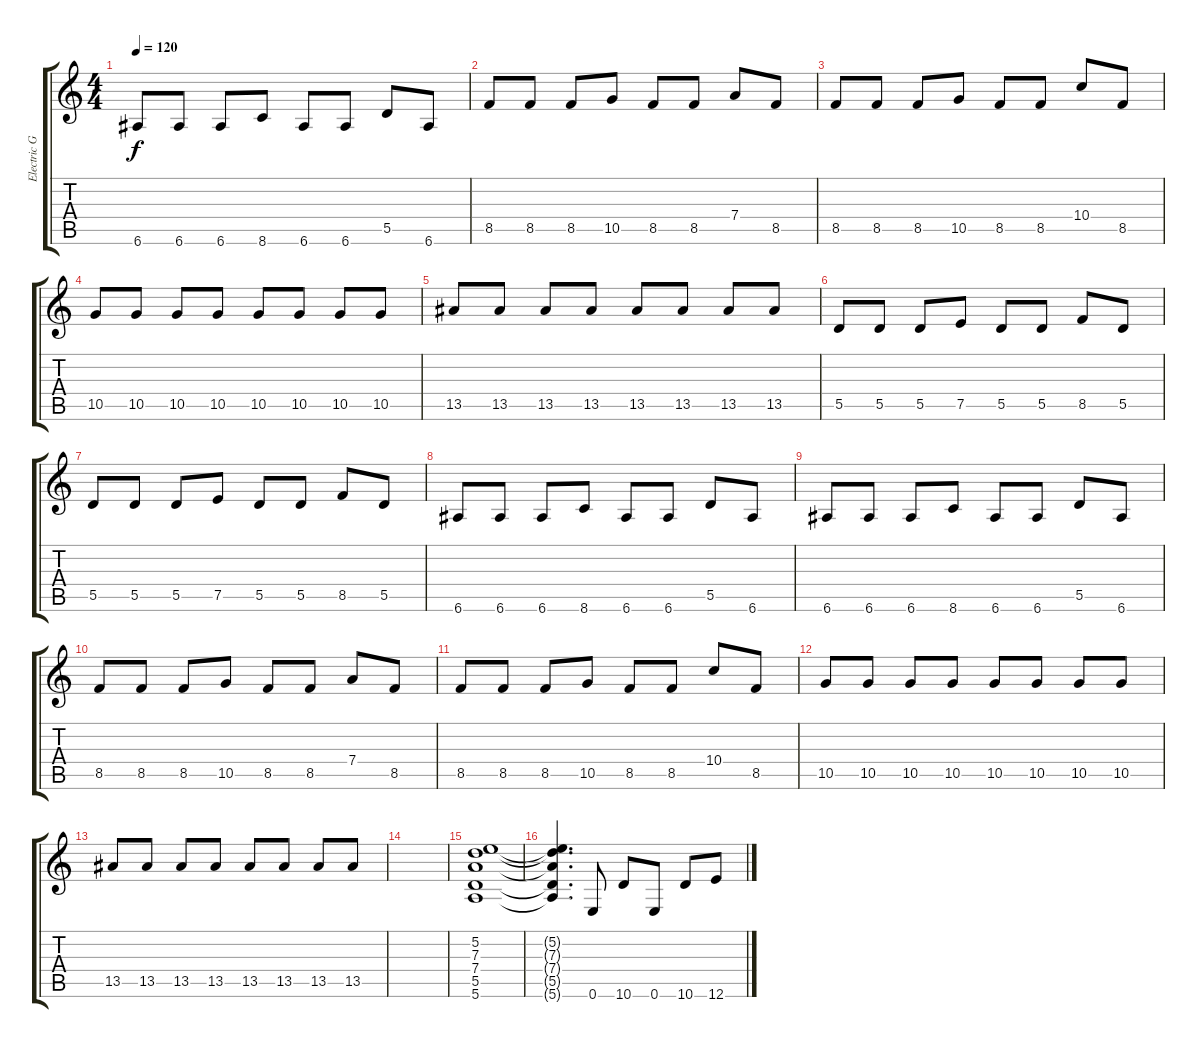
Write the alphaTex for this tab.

\track ("Electric Guitar" "Electric G") {instrument distortionguitar}
\staff {score tabs}
\tuning (E4 B3 G3 D3 A2 E2) {hide}
\ts (4 4)
\tempo 120
\clef g2
\ks c
6.6.8{dy f} 6.6.8 6.6.8 8.6.8 6.6.8 6.6.8 5.5.8 6.6.8 |
8.5.8 8.5.8 8.5.8 10.5.8 8.5.8 8.5.8 7.4.8 8.5.8 |
8.5.8 8.5.8 8.5.8 10.5.8 8.5.8 8.5.8 10.4.8 8.5.8 |
10.5.8 10.5.8 10.5.8 10.5.8 10.5.8 10.5.8 10.5.8 10.5.8 |
13.5.8 13.5.8 13.5.8 13.5.8 13.5.8 13.5.8 13.5.8 13.5.8 |
5.5.8 5.5.8 5.5.8 7.5.8 5.5.8 5.5.8 8.5.8 5.5.8 |
5.5.8 5.5.8 5.5.8 7.5.8 5.5.8 5.5.8 8.5.8 5.5.8 |
6.6.8 6.6.8 6.6.8 8.6.8 6.6.8 6.6.8 5.5.8 6.6.8 |
6.6.8 6.6.8 6.6.8 8.6.8 6.6.8 6.6.8 5.5.8 6.6.8 |
8.5.8 8.5.8 8.5.8 10.5.8 8.5.8 8.5.8 7.4.8 8.5.8 |
8.5.8 8.5.8 8.5.8 10.5.8 8.5.8 8.5.8 10.4.8 8.5.8 |
10.5.8 10.5.8 10.5.8 10.5.8 10.5.8 10.5.8 10.5.8 10.5.8 |
13.5.8 13.5.8 13.5.8 13.5.8 13.5.8 13.5.8 13.5.8 13.5.8 |
|
(5.2 7.3 7.4 5.5 5.6).1 |
(5.2{t} 7.3{t} 7.4{t} 5.5{t} 5.6{t}).4{d} 0.6.8 10.6.8 0.6.8 10.6.8 12.6.8
